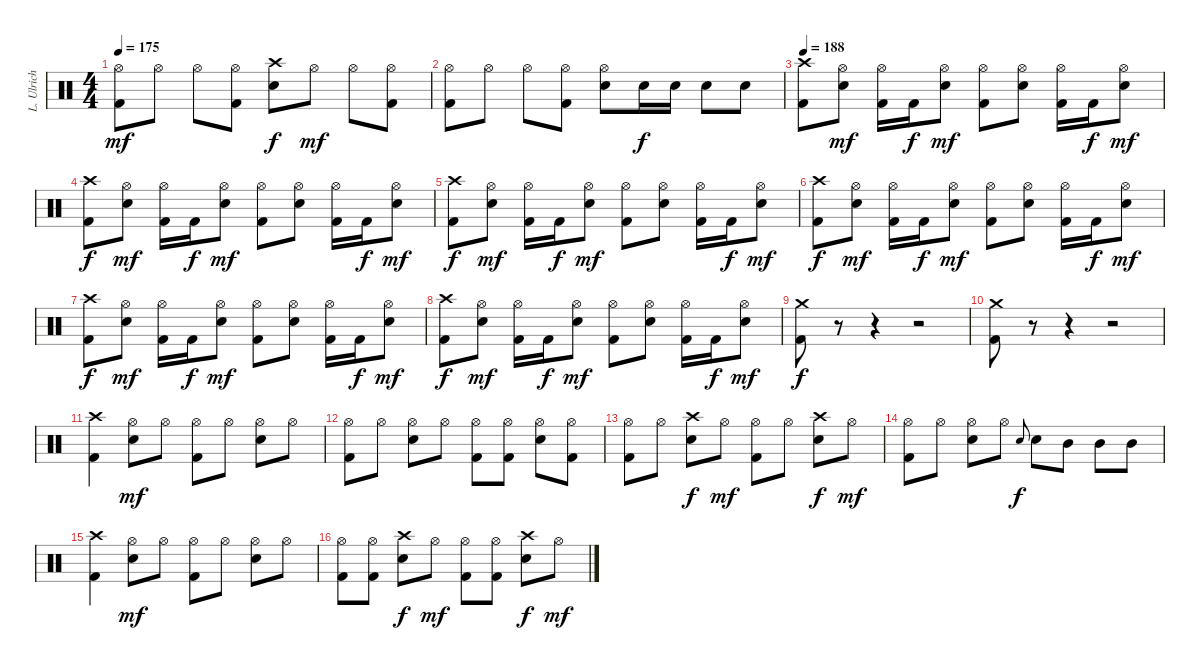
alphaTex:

\track ("L. Ulrich - Drums" "L. Ulrich ") {instrument percussion}
\staff {score}
\articulation defaults
\ts (4 4)
\tempo 175
\clef neutral
\ks c
("Hi-Hat (open)" "Kick (hit) 2").8{dy mf} "Hi-Hat (open)".8 "Hi-Hat (open)".8 ("Hi-Hat (open)" "Kick (hit) 2").8 ("Crash high (hit)" "Snare (hit) 2").8{dy f} "Hi-Hat (open)".8{dy mf} "Hi-Hat (open)".8 ("Hi-Hat (open)" "Kick (hit) 2").8 |
("Hi-Hat (open)" "Kick (hit) 2").8 "Hi-Hat (open)".8 "Hi-Hat (open)".8 ("Hi-Hat (open)" "Kick (hit) 2").8 ("Hi-Hat (open)" "Snare (hit) 2").8 "Snare (hit) 2".16{dy f} "Snare (hit) 2".16 "Snare (hit) 2".8 "Snare (hit) 2".8 |
\tempo 188
("Crash high (hit)" "Kick (hit) 2").8 ("Hi-Hat (open)" "Snare (hit) 2").8{dy mf} ("Hi-Hat (open)" "Kick (hit) 2").16 "Kick (hit) 2".16{dy f} ("Hi-Hat (open)" "Snare (hit) 2").8{dy mf} ("Hi-Hat (open)" "Kick (hit) 2").8 ("Hi-Hat (open)" "Snare (hit) 2").8 ("Hi-Hat (open)" "Kick (hit) 2").16 "Kick (hit) 2".16{dy f} ("Hi-Hat (open)" "Snare (hit) 2").8{dy mf} |
("Crash high (hit)" "Kick (hit) 2").8{dy f} ("Hi-Hat (open)" "Snare (hit) 2").8{dy mf} ("Hi-Hat (open)" "Kick (hit) 2").16 "Kick (hit) 2".16{dy f} ("Hi-Hat (open)" "Snare (hit) 2").8{dy mf} ("Hi-Hat (open)" "Kick (hit) 2").8 ("Hi-Hat (open)" "Snare (hit) 2").8 ("Hi-Hat (open)" "Kick (hit) 2").16 "Kick (hit) 2".16{dy f} ("Hi-Hat (open)" "Snare (hit) 2").8{dy mf} |
("Crash high (hit)" "Kick (hit) 2").8{dy f} ("Hi-Hat (open)" "Snare (hit) 2").8{dy mf} ("Hi-Hat (open)" "Kick (hit) 2").16 "Kick (hit) 2".16{dy f} ("Hi-Hat (open)" "Snare (hit) 2").8{dy mf} ("Hi-Hat (open)" "Kick (hit) 2").8 ("Hi-Hat (open)" "Snare (hit) 2").8 ("Hi-Hat (open)" "Kick (hit) 2").16 "Kick (hit) 2".16{dy f} ("Hi-Hat (open)" "Snare (hit) 2").8{dy mf} |
("Crash high (hit)" "Kick (hit) 2").8{dy f} ("Hi-Hat (open)" "Snare (hit) 2").8{dy mf} ("Hi-Hat (open)" "Kick (hit) 2").16 "Kick (hit) 2".16{dy f} ("Hi-Hat (open)" "Snare (hit) 2").8{dy mf} ("Hi-Hat (open)" "Kick (hit) 2").8 ("Hi-Hat (open)" "Snare (hit) 2").8 ("Hi-Hat (open)" "Kick (hit) 2").16 "Kick (hit) 2".16{dy f} ("Hi-Hat (open)" "Snare (hit) 2").8{dy mf} |
("Crash high (hit)" "Kick (hit) 2").8{dy f} ("Hi-Hat (open)" "Snare (hit) 2").8{dy mf} ("Hi-Hat (open)" "Kick (hit) 2").16 "Kick (hit) 2".16{dy f} ("Hi-Hat (open)" "Snare (hit) 2").8{dy mf} ("Hi-Hat (open)" "Kick (hit) 2").8 ("Hi-Hat (open)" "Snare (hit) 2").8 ("Hi-Hat (open)" "Kick (hit) 2").16 "Kick (hit) 2".16{dy f} ("Hi-Hat (open)" "Snare (hit) 2").8{dy mf} |
("Crash high (hit)" "Kick (hit) 2").8{dy f} ("Hi-Hat (open)" "Snare (hit) 2").8{dy mf} ("Hi-Hat (open)" "Kick (hit) 2").16 "Kick (hit) 2".16{dy f} ("Hi-Hat (open)" "Snare (hit) 2").8{dy mf} ("Hi-Hat (open)" "Kick (hit) 2").8 ("Hi-Hat (open)" "Snare (hit) 2").8 ("Hi-Hat (open)" "Kick (hit) 2").16 "Kick (hit) 2".16{dy f} ("Hi-Hat (open)" "Snare (hit) 2").8{dy mf} |
("Crash medium (hit)" "Kick (hit) 2").8{dy f} r.8 r.4 r.2 |
("Crash medium (hit)" "Kick (hit) 2").8 r.8 r.4 r.2 |
("Crash high (hit)" "Kick (hit) 2").4 ("Hi-Hat (open)" "Snare (hit) 2").8{dy mf} "Hi-Hat (open)".8 ("Hi-Hat (open)" "Kick (hit) 2").8 "Hi-Hat (open)".8 ("Hi-Hat (open)" "Snare (hit) 2").8 "Hi-Hat (open)".8 |
("Hi-Hat (open)" "Kick (hit) 2").8 "Hi-Hat (open)".8 ("Hi-Hat (open)" "Snare (hit) 2").8 "Hi-Hat (open)".8 ("Hi-Hat (open)" "Kick (hit) 2").8 ("Hi-Hat (open)" "Kick (hit) 2").8 ("Hi-Hat (open)" "Snare (hit) 2").8 ("Hi-Hat (open)" "Kick (hit) 2").8 |
("Hi-Hat (open)" "Kick (hit) 2").8 "Hi-Hat (open)".8 ("Crash high (hit)" "Snare (hit) 2").8{dy f} "Hi-Hat (open)".8{dy mf} ("Hi-Hat (open)" "Kick (hit) 2").8 "Hi-Hat (open)".8 ("Crash high (hit)" "Snare (hit) 2").8{dy f} "Hi-Hat (open)".8{dy mf} |
("Hi-Hat (open)" "Kick (hit) 2").8 "Hi-Hat (open)".8 ("Hi-Hat (open)" "Snare (hit) 2").8 "Hi-Hat (open)".8 "Snare (hit) 2".8{gr onbeat dy f} "Snare (hit) 2".8 "Mid Tom (hit)".8 "Mid Tom (hit)".8 "Mid Tom (hit)".8 |
("Crash high (hit)" "Kick (hit) 2").4 ("Hi-Hat (open)" "Snare (hit) 2").8{dy mf} "Hi-Hat (open)".8 ("Hi-Hat (open)" "Kick (hit) 2").8 "Hi-Hat (open)".8 ("Hi-Hat (open)" "Snare (hit) 2").8 "Hi-Hat (open)".8 |
("Hi-Hat (open)" "Kick (hit) 2").8 ("Hi-Hat (open)" "Kick (hit) 2").8 ("Crash high (hit)" "Snare (hit) 2").8{dy f} "Hi-Hat (open)".8{dy mf} ("Hi-Hat (open)" "Kick (hit) 2").8 ("Hi-Hat (open)" "Kick (hit) 2").8 ("Crash high (hit)" "Snare (hit) 2").8{dy f} "Hi-Hat (open)".8{dy mf}
